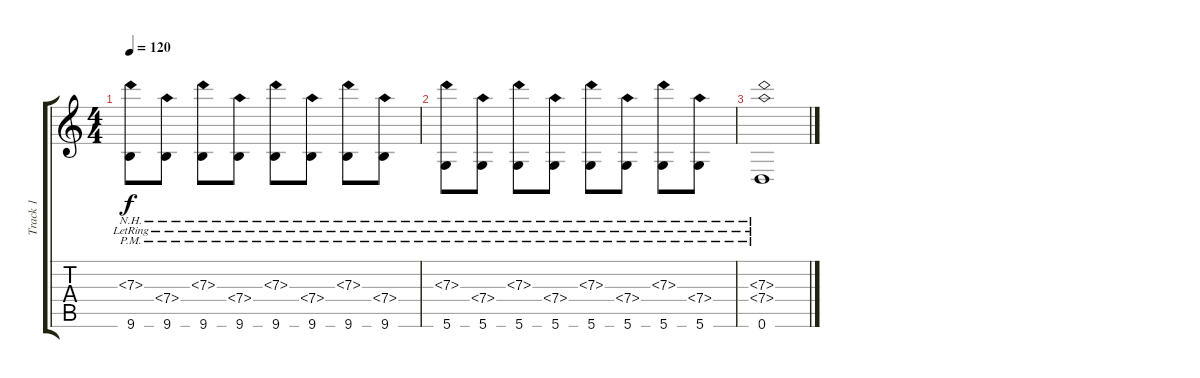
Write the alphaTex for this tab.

\track ("Track 1" "Track 1") {instrument acousticguitarsteel}
\staff {score tabs}
\tuning (E4 B3 G3 D3 A2 D2) {hide}
\ts (4 4)
\tempo 120
\clef g2
\ks c
(7.3{nh lr} 9.6{pm lr}).8{dy f} (7.4{nh lr} 9.6{pm lr}).8 (7.3{nh lr} 9.6{pm lr}).8 (7.4{nh lr} 9.6{pm lr}).8 (7.3{nh lr} 9.6{pm lr}).8 (7.4{nh lr} 9.6{pm lr}).8 (7.3{nh lr} 9.6{pm lr}).8 (7.4{nh lr} 9.6{pm lr}).8 |
(7.3{nh lr} 5.6{pm lr}).8 (7.4{nh lr} 5.6{pm lr}).8 (7.3{nh lr} 5.6{pm lr}).8 (7.4{nh lr} 5.6{pm lr}).8 (7.3{nh lr} 5.6{pm lr}).8 (7.4{nh lr} 5.6{pm lr}).8 (7.3{nh lr} 5.6{pm lr}).8 (7.4{nh lr} 5.6{pm lr}).8 |
(7.3{nh lr} 7.4{nh lr} 0.6{pm lr}).1
